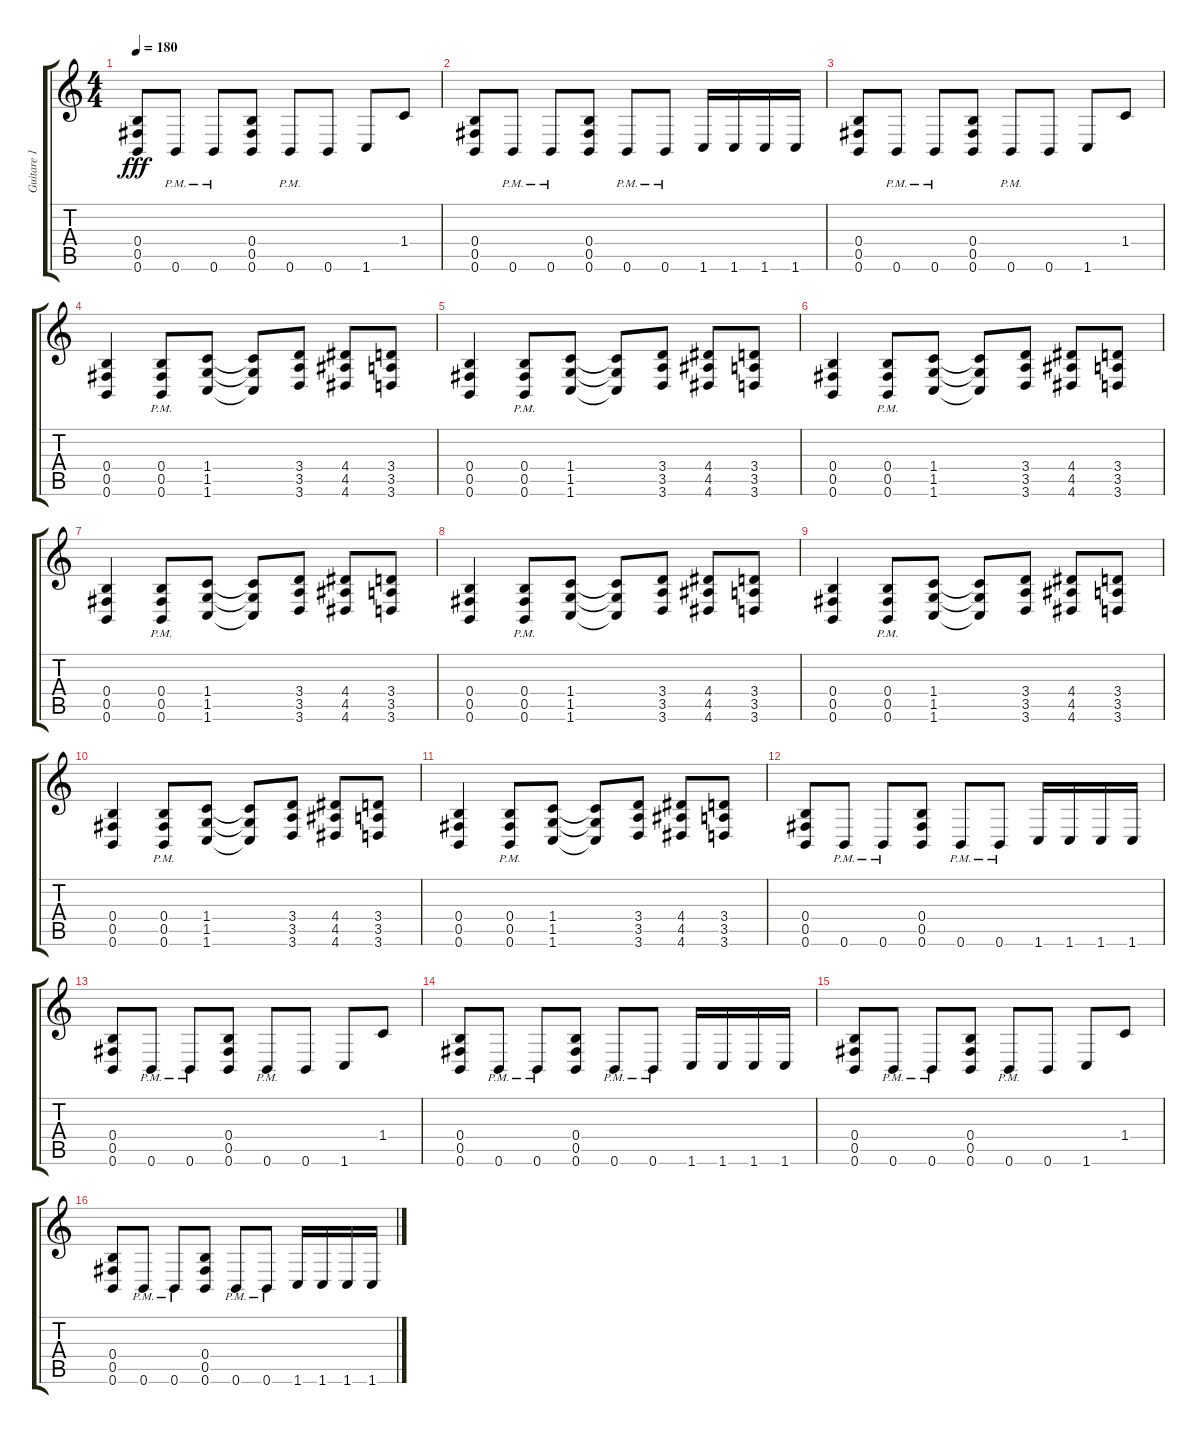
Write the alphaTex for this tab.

\track ("Guitare 1" "Guitare 1") {instrument distortionguitar}
\staff {score tabs}
\tuning (Db4 Ab3 E3 B2 Gb2 B1) {hide}
\ts (4 4)
\tempo 180
\clef g2
\ks c
(0.4 0.5 0.6).8{dy fff} 0.6{pm}.8 0.6{pm}.8 (0.4 0.5 0.6).8 0.6{pm}.8 0.6.8 1.6.8 1.4.8 |
(0.4 0.5 0.6).8 0.6{pm}.8 0.6{pm}.8 (0.4 0.5 0.6).8 0.6{pm}.8 0.6{pm}.8 1.6.16 1.6.16 1.6.16 1.6.16 |
(0.4 0.5 0.6).8 0.6{pm}.8 0.6{pm}.8 (0.4 0.5 0.6).8 0.6{pm}.8 0.6.8 1.6.8 1.4.8 |
(0.4 0.5 0.6).4 (0.4{pm} 0.5{pm} 0.6{pm}).8 (1.4 1.5 1.6).8 (1.4{t} 1.5{t} 1.6{t}).8 (3.4 3.5 3.6).8 (4.4 4.5 4.6).8 (3.4 3.5 3.6).8 |
(0.4 0.5 0.6).4 (0.4{pm} 0.5{pm} 0.6{pm}).8 (1.4 1.5 1.6).8 (1.4{t} 1.5{t} 1.6{t}).8 (3.4 3.5 3.6).8 (4.4 4.5 4.6).8 (3.4 3.5 3.6).8 |
(0.4 0.5 0.6).4 (0.4{pm} 0.5{pm} 0.6{pm}).8 (1.4 1.5 1.6).8 (1.4{t} 1.5{t} 1.6{t}).8 (3.4 3.5 3.6).8 (4.4 4.5 4.6).8 (3.4 3.5 3.6).8 |
(0.4 0.5 0.6).4 (0.4{pm} 0.5{pm} 0.6{pm}).8 (1.4 1.5 1.6).8 (1.4{t} 1.5{t} 1.6{t}).8 (3.4 3.5 3.6).8 (4.4 4.5 4.6).8 (3.4 3.5 3.6).8 |
(0.4 0.5 0.6).4 (0.4{pm} 0.5{pm} 0.6{pm}).8 (1.4 1.5 1.6).8 (1.4{t} 1.5{t} 1.6{t}).8 (3.4 3.5 3.6).8 (4.4 4.5 4.6).8 (3.4 3.5 3.6).8 |
(0.4 0.5 0.6).4 (0.4{pm} 0.5{pm} 0.6{pm}).8 (1.4 1.5 1.6).8 (1.4{t} 1.5{t} 1.6{t}).8 (3.4 3.5 3.6).8 (4.4 4.5 4.6).8 (3.4 3.5 3.6).8 |
(0.4 0.5 0.6).4 (0.4{pm} 0.5{pm} 0.6{pm}).8 (1.4 1.5 1.6).8 (1.4{t} 1.5{t} 1.6{t}).8 (3.4 3.5 3.6).8 (4.4 4.5 4.6).8 (3.4 3.5 3.6).8 |
(0.4 0.5 0.6).4 (0.4{pm} 0.5{pm} 0.6{pm}).8 (1.4 1.5 1.6).8 (1.4{t} 1.5{t} 1.6{t}).8 (3.4 3.5 3.6).8 (4.4 4.5 4.6).8 (3.4 3.5 3.6).8 |
(0.4 0.5 0.6).8 0.6{pm}.8 0.6{pm}.8 (0.4 0.5 0.6).8 0.6{pm}.8 0.6{pm}.8 1.6.16 1.6.16 1.6.16 1.6.16 |
(0.4 0.5 0.6).8 0.6{pm}.8 0.6{pm}.8 (0.4 0.5 0.6).8 0.6{pm}.8 0.6.8 1.6.8 1.4.8 |
(0.4 0.5 0.6).8 0.6{pm}.8 0.6{pm}.8 (0.4 0.5 0.6).8 0.6{pm}.8 0.6{pm}.8 1.6.16 1.6.16 1.6.16 1.6.16 |
(0.4 0.5 0.6).8 0.6{pm}.8 0.6{pm}.8 (0.4 0.5 0.6).8 0.6{pm}.8 0.6.8 1.6.8 1.4.8 |
(0.4 0.5 0.6).8 0.6{pm}.8 0.6{pm}.8 (0.4 0.5 0.6).8 0.6{pm}.8 0.6{pm}.8 1.6.16 1.6.16 1.6.16 1.6.16
